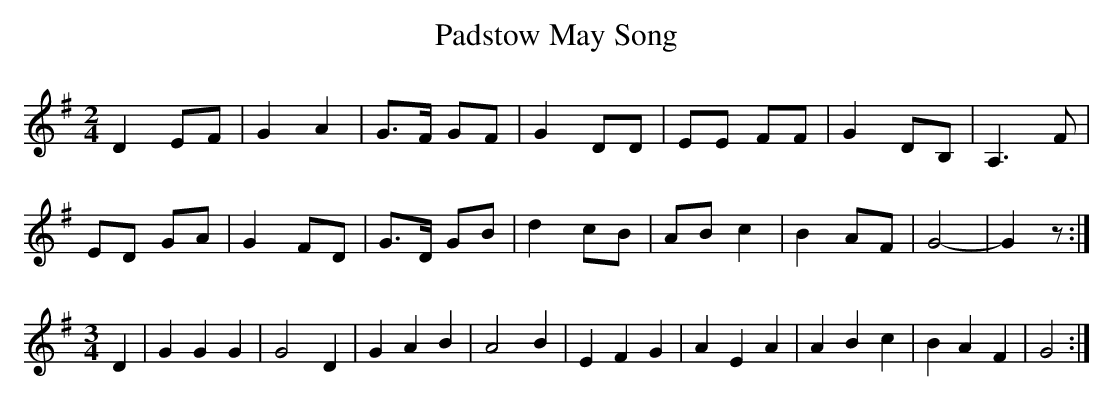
X:1
T:Padstow May Song
M:2/4
L:1/8
K:G
D2 EF|G2 A2|G>F GF|G2 DD|EE FF|G2 DB,|A,3 F|
ED GA|G2 FD|G>D GB|d2 cB|AB c2|B2 AF|G4-|G2 z:|
M:3/4
L:1/4
D|GGG|G2D|GAB|A2B|EFG|AEA|ABc|BAF|G2:|
